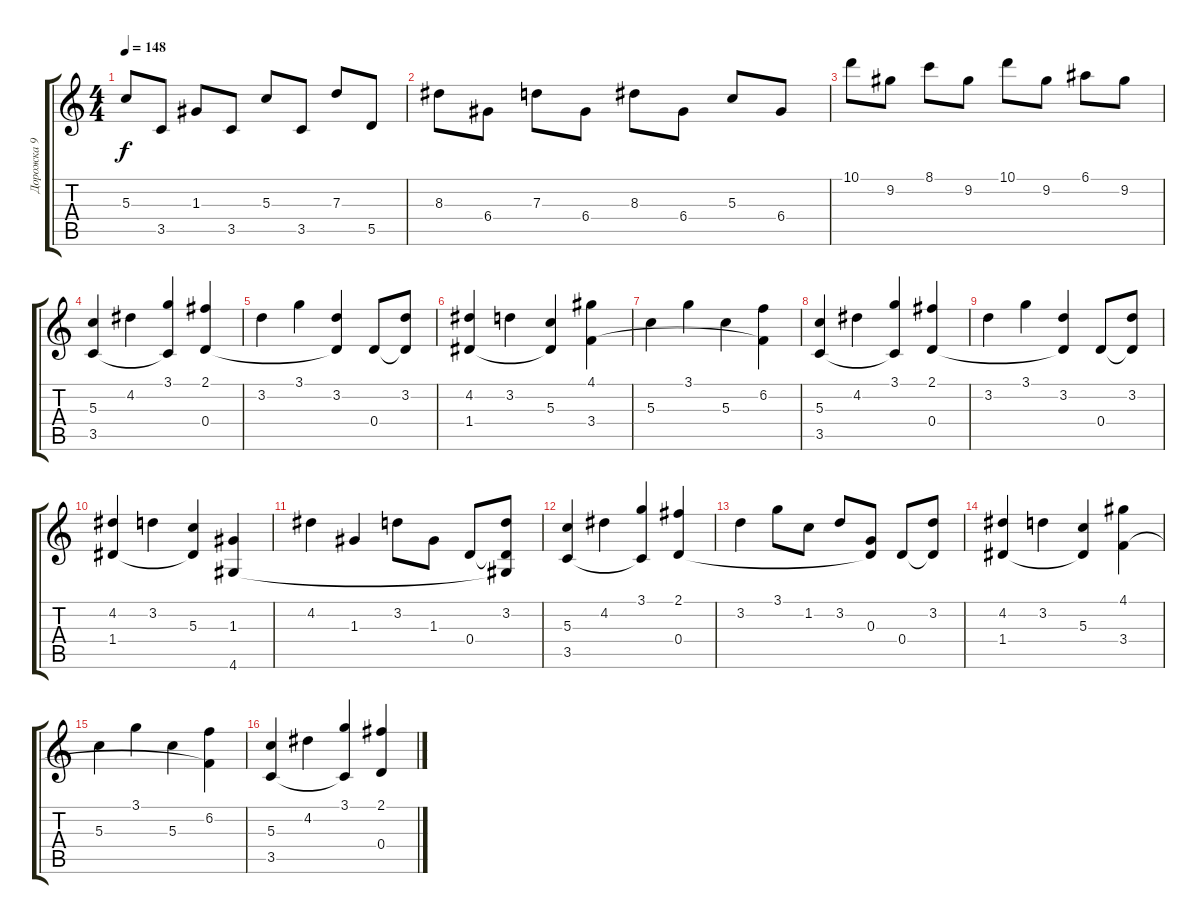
\track ("Дорожка 9" "Дорожка 9") {instrument acousticgrandpiano}
\staff {score tabs}
\tuning (E5 B4 G4 D4 A3 E3) {hide}
\ts (4 4)
\tempo 148
\clef g2
\ks c
5.3.8{dy f} 3.5.8 1.3.8 3.5.8 5.3.8 3.5.8 7.3.8 5.5.8 |
8.3.8 6.4.8 7.3.8 6.4.8 8.3.8 6.4.8 5.3.8 6.4.8 |
10.1.8 9.2.8 8.1.8 9.2.8 10.1.8 9.2.8 6.1.8 9.2.8 |
(5.3 3.5).4 4.2.4 (3.1 3.5{t}).4 (2.1 0.4).4 |
3.2.4 3.1.4 (3.2 0.4{t}).4 0.4.8 (3.2 0.4{t}).8 |
(4.2 1.4).4 3.2.4 (5.3 1.4{t}).4 (4.1 3.4).4 |
5.3.4 3.1.4 5.3.4 (6.2 3.4{t}).4 |
(5.3 3.5).4 4.2.4 (3.1 3.5{t}).4 (2.1 0.4).4 |
3.2.4 3.1.4 (3.2 0.4{t}).4 0.4.8 (3.2 0.4{t}).8 |
(4.2 1.4).4 3.2.4 (5.3 1.4{t}).4 (1.3 4.6).4 |
4.2.4 1.3.4 3.2.8 1.3.8 0.4.8 (3.2 0.4{t} 4.6{t}).8 |
(5.3 3.5).4 4.2.4 (3.1 3.5{t}).4 (2.1 0.4).4 |
3.2.4 3.1.8 1.2.8 3.2.8 (0.3 0.4{t}).8 0.4.8 (3.2 0.4{t}).8 |
(4.2 1.4).4 3.2.4 (5.3 1.4{t}).4 (4.1 3.4).4 |
5.3.4 3.1.4 5.3.4 (6.2 3.4{t}).4 |
(5.3 3.5).4 4.2.4 (3.1 3.5{t}).4 (2.1 0.4).4
